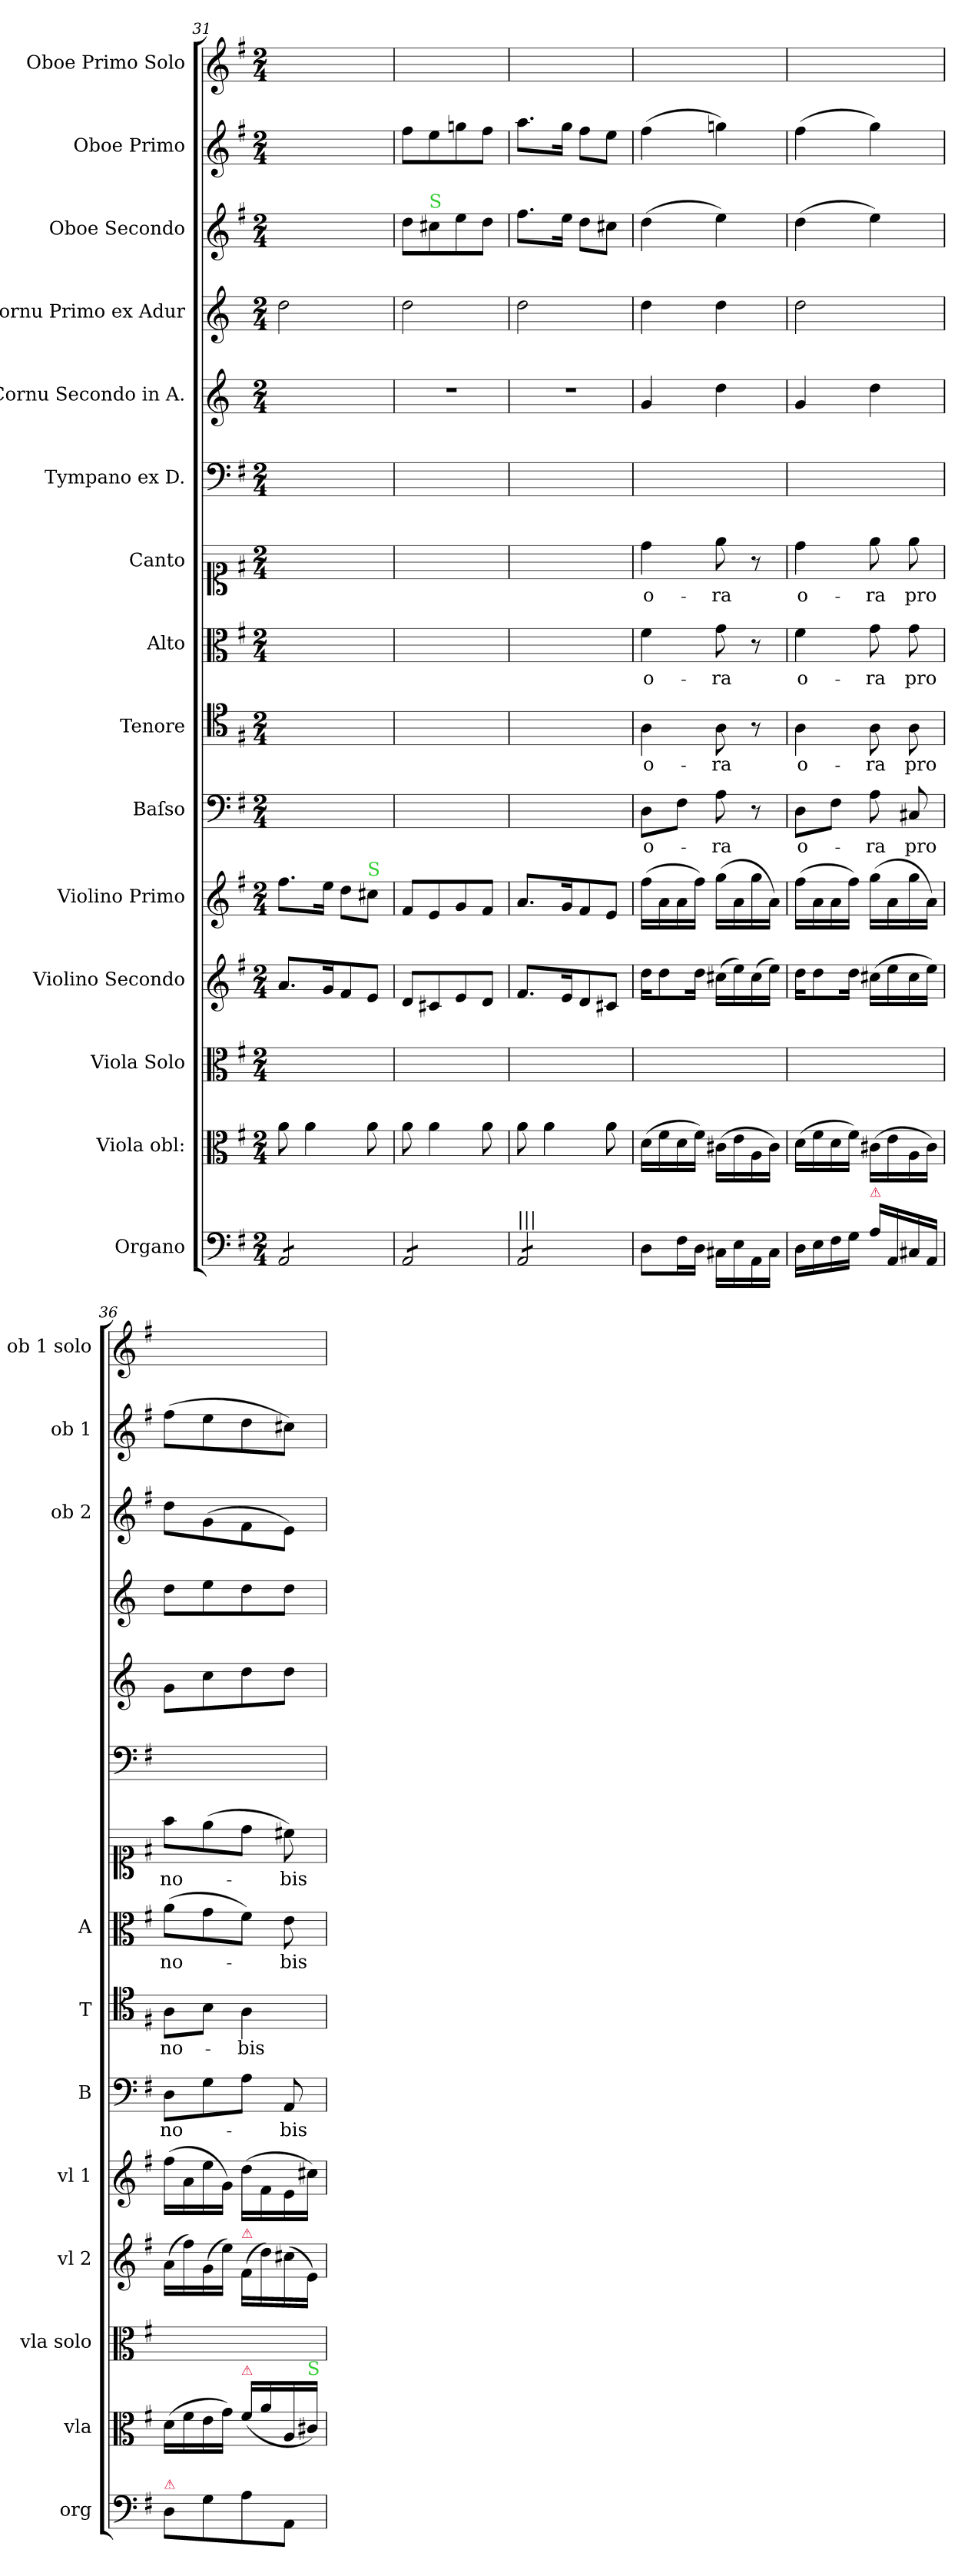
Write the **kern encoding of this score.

**kern	**dynam	**kern	**dynam	**kern	**kern	**dynam	**kern	**dynam	**kern	**text	**kern	**text	**kern	**text	**kern	**text	**kern	**kern	**kern	**kern	**kern	**kern
*part15	*part15	*part14	*part14	*part13	*part12	*part12	*part11	*part11	*part10	*part10	*part9	*part9	*part8	*part8	*part7	*part7	*part6	*part5	*part4	*part3	*part2	*part1
*staff15	*staff15	*staff14	*staff14	*staff13	*staff12	*staff12	*staff11	*staff11	*staff10	*staff10	*staff9	*staff9	*staff8	*staff8	*staff7	*staff7	*staff6	*staff5	*staff4	*staff3	*staff2	*staff1
*I"Organo	*	*I"Viola obl:	*	*I"Viola Solo	*I"Violino Secondo	*	*I"Violino Primo	*	*I"Baſso	*	*I"Tenore	*	*I"Alto	*	*I"Canto	*	*I"Tympano ex D.	*I"Cornu Secondo in A.	*I"Cornu Primo ex Adur	*I"Oboe Secondo	*I"Oboe Primo	*I"Oboe Primo Solo
*I'org	*	*I'vla	*	*I'vla solo	*I'vl 2	*	*I'vl 1	*	*I'B	*	*I'T	*	*I'A	*	*	*	*	*	*	*I'ob 2	*I'ob 1	*I'ob 1 solo
*clefF4	*	*clefC3	*	*clefC3	*clefG2	*	*clefG2	*	*clefF4	*	*clefC4	*	*clefC3	*	*clefC1	*	*clefF4	*clefG2	*clefG2	*clefG2	*clefG2	*clefG2
*	*	*	*	*	*	*	*	*	*	*	*	*	*	*	*	*	*	*ITrd3c5	*ITrd3c5	*	*	*
*k[f#]	*	*k[f#]	*	*k[f#]	*k[f#]	*	*k[f#]	*	*k[f#]	*	*k[f#]	*	*k[f#]	*	*k[f#]	*	*k[f#]	*k[f#]	*k[f#]	*k[f#]	*k[f#]	*k[f#]
*G:	*	*G:	*	*G:	*G:	*	*G:	*	*G:	*	*G:	*	*G:	*	*G:	*	*G:	*G:	*G:	*G:	*G:	*G:
*M2/4	*	*M2/4	*	*M2/4	*M2/4	*	*M2/4	*	*M2/4	*	*M2/4	*	*M2/4	*	*M2/4	*	*M2/4	*M2/4	*M2/4	*M2/4	*M2/4	*M2/4
=31	=31	=31	=31	=31	=31	=31	=31	=31	=31	=31	=31	=31	=31	=31	=31	=31	=31	=31	=31	=31	=31	=31
!LO:TX:a:t=||||	!	!	!	!	!	!	!	!	!	!	!	!	!	!	!	!	!	!	!	!	!	!
*tremolo	*	*	*	*	*	*	*	*	*	*	*	*	*	*	*	*	*	*	*	*	*	*
8AA/L	.	8a\	.	2ryy	8.a/L	.	8.ff#\L	.	2ryy	.	2ryy	.	2ryy	.	2ryy	.	2ryy	2ryy	2a\	2ryy	2ryy	2ryy
8AA/	.	4a\	.	.	.	.	.	.	.	.	.	.	.	.	.	.	.	.	.	.	.	.
.	.	.	.	.	16g/K	.	16ee\Jk	.	.	.	.	.	.	.	.	.	.	.	.	.	.	.
8AA/	.	.	.	.	8f#/	.	8dd\L	.	.	.	.	.	.	.	.	.	.	.	.	.	.	.
!	!	!	!	!	!	!	!LO:TX:a:color=limegreen:t=S	!	!	!	!	!	!	!	!	!	!	!	!	!	!	!
8AA/J	.	8a\	.	.	8e/J	.	8cc#X\J	.	.	.	.	.	.	.	.	.	.	.	.	.	.	.
=32	=32	=32	=32	=32	=32	=32	=32	=32	=32	=32	=32	=32	=32	=32	=32	=32	=32	=32	=32	=32	=32	=32
8AA/L	.	8a\	.	2ryy	8d/L	.	8f#/L	.	2ryy	.	2ryy	.	2ryy	.	2ryy	.	2ryy	2r	2a\	8dd\L	8ff#\L	2ryy
!	!	!	!	!	!	!	!	!	!	!	!	!	!	!	!	!	!	!	!	!LO:TX:a:color=limegreen:t=S	!	!
8AA/	.	4a\	.	.	8c#X/	.	8e/	.	.	.	.	.	.	.	.	.	.	.	.	8cc#X\	8ee\	.
8AA/	.	.	.	.	8e/	.	8g/	.	.	.	.	.	.	.	.	.	.	.	.	8ee\	8ggn\	.
8AA/J	.	8a\	.	.	8d/J	.	8f#/J	.	.	.	.	.	.	.	.	.	.	.	.	8dd\J	8ff#\J	.
=33	=33	=33	=33	=33	=33	=33	=33	=33	=33	=33	=33	=33	=33	=33	=33	=33	=33	=33	=33	=33	=33	=33
!LO:TX:a:t=|||	!	!	!	!	!	!	!	!	!	!	!	!	!	!	!	!	!	!	!	!	!	!
8AA/L	.	8a\	.	2ryy	8.f#/L	.	8.a/L	.	2ryy	.	2ryy	.	2ryy	.	2ryy	.	2ryy	2r	2a\	8.ff#\L	8.aa\L	2ryy
8AA/	.	4a\	.	.	.	.	.	.	.	.	.	.	.	.	.	.	.	.	.	.	.	.
.	.	.	.	.	16e/K	.	16g/K	.	.	.	.	.	.	.	.	.	.	.	.	16ee\Jk	16gg\Jk	.
8AA/	.	.	.	.	8d/	.	8f#/	.	.	.	.	.	.	.	.	.	.	.	.	8dd\L	8ff#\L	.
8AA/J	.	8a\	.	.	8c#X/J	.	8e/J	.	.	.	.	.	.	.	.	.	.	.	.	8cc#X\J	8ee\J	.
*Xtremolo	*	*	*	*	*	*	*	*	*	*	*	*	*	*	*	*	*	*	*	*	*	*
=34	=34	=34	=34	=34	=34	=34	=34	=34	=34	=34	=34	=34	=34	=34	=34	=34	=34	=34	=34	=34	=34	=34
!	!LO:DY:rj	!	!LO:DY:rj	!	!	!	!	!	!	!	!	!	!	!	!	!	!	!	!	!	!	!
8D\L	for	(16d\LL	for	2ryy	16dd\KL	.	(16ff#\LL	.	8D\L	o-	4A\	o-	4f#\	o-	4dd\	o-	2ryy	4d/	4a\	(4dd\	(4ff#\	2ryy
.	.	16f#\	.	.	8dd\	.	16a\	.	.	.	.	.	.	.	.	.	.	.	.	.	.	.
!	!	!	!	!	!	!	!	!LO:DY:b	!	!	!	!	!	!	!	!	!	!	!	!	!	!
16F#\L	.	16d\	.	.	.	.	16a\	for	8F#\J	.	.	.	.	.	.	.	.	.	.	.	.	.
16D\JJ	.	16f#\JJ)	.	.	16dd\Jk	for	16ff#\JJ)	.	.	.	.	.	.	.	.	.	.	.	.	.	.	.
16C#X\LL	.	(16c#X\LL	.	.	(16cc#X\LL	.	(16gg\LL	.	8A\	-ra	8A\	-ra	8g\	-ra	8ee\	-ra	.	4a\	4a\	4ee\)	4ggn\)	.
16E\	.	16e\	.	.	16ee\)	.	16a\	.	.	.	.	.	.	.	.	.	.	.	.	.	.	.
16AA\	.	16A\	.	.	(16cc#\	.	16gg\	.	8r	.	8r	.	8r	.	8r	.	.	.	.	.	.	.
16C#\JJ	.	16c#\JJ)	.	.	16ee\JJ)	.	16a\JJ)	.	.	.	.	.	.	.	.	.	.	.	.	.	.	.
=35	=35	=35	=35	=35	=35	=35	=35	=35	=35	=35	=35	=35	=35	=35	=35	=35	=35	=35	=35	=35	=35	=35
!	!	!	!	!	!	!	!	!	!	!LO:LY:i	!	!LO:LY:i	!	!	!	!LO:LY:i	!	!	!	!	!	!
16D\LL	.	(16d\LL	.	2ryy	16dd\KL	.	(16ff#\LL	.	8D\L	o-	4A\	o-	4f#\	o-	4dd\	o-	2ryy	4d/	2a\	(4dd\	(4ff#\	2ryy
16E\	.	16f#\	.	.	8dd\	.	16a\	.	.	.	.	.	.	.	.	.	.	.	.	.	.	.
16F#\	.	16d\	.	.	.	.	16a\	.	8F#\J	.	.	.	.	.	.	.	.	.	.	.	.	.
16G\JJ	.	16f#\JJ)	.	.	16dd\Jk	.	16ff#\JJ)	.	.	.	.	.	.	.	.	.	.	.	.	.	.	.
!LO:TX:a:color=crimson:t=⚠	!	!	!	!	!	!	!	!	!	!	!	!	!	!	!	!	!	!	!	!	!	!
!	!	!	!	!	!	!	!	!	!	!LO:LY:i	!	!LO:LY:i	!	!	!	!LO:LY:i	!	!	!	!	!	!
16A\LL	.	(16c#X\LL	.	.	(16cc#X\LL	.	(16gg\LL	.	8A\	-ra	8A\	-ra	8g\	-ra	8ee\	-ra	.	4a\	.	4ee\)	4gg\)	.
16AA/	.	16e\	.	.	16ee\	.	16a\	.	.	.	.	.	.	.	.	.	.	.	.	.	.	.
16C#X/	.	16A\	.	.	16cc#\	.	16gg\	.	8C#X/	pro	8A\	pro	8g\	pro	8ee\	pro	.	.	.	.	.	.
16AA/JJ	.	16c#\JJ)	.	.	16ee\JJ)	.	16a\JJ)	.	.	.	.	.	.	.	.	.	.	.	.	.	.	.
=36	=36	=36	=36	=36	=36	=36	=36	=36	=36	=36	=36	=36	=36	=36	=36	=36	=36	=36	=36	=36	=36	=36
!LO:TX:a:color=crimson:t=⚠	!	!	!	!	!	!	!	!	!	!	!	!	!	!	!	!	!	!	!	!	!	!
8D\L	.	(16d\LL	.	2ryy	(16a\LL	.	(16ff#\LL	.	8D\L	no-	8A\L	no-	(8a\L	no-	8ff#\L	no-	2ryy	8d\L	8a\L	8dd\L	(8ff#\L	2ryy
.	.	16f#\	.	.	16ff#\)	.	16a\	.	.	.	.	.	.	.	.	.	.	.	.	.	.	.
8G\	.	16e\	.	.	(16g\	.	16ee\	.	8G\	.	8B\J	.	8g\	.	(8ee\	.	.	8g\	8b\	(8g\	8ee\	.
.	.	16g\JJ)	.	.	16ee\JJ)	.	16g\JJ)	.	.	.	.	.	.	.	.	.	.	.	.	.	.	.
!	!	!	!	!	!LO:TX:a:color=crimson:t=⚠	!	!	!	!	!	!	!	!	!	!	!	!	!	!	!	!	!
!	!	!LO:TX:a:color=crimson:t=⚠	!	!	!	!	!	!	!	!	!	!	!	!	!	!	!	!	!	!	!	!
8A\	.	(>16f#\LL	.	.	(16f#/LL	.	(16dd\LL	.	8A\J	.	4A\	-bis	8f#\J)	.	8dd\J	.	.	8a\	8a\	8f#\	8dd\	.
.	.	16a\	.	.	16dd\)	.	16f#\	.	.	.	.	.	.	.	.	.	.	.	.	.	.	.
8AA/J	.	16A/	.	.	(16cc#X\	.	16e\	.	8AA/	-bis	.	.	8e\	-bis	8cc#X\)	-bis	.	8a\J	8a\J	8e\J)	8cc#X\J)	.
!	!	!LO:TX:a:color=limegreen:t=S	!	!	!	!	!	!	!	!	!	!	!	!	!	!	!	!	!	!	!	!
.	.	16c#X/JJ)	.	.	16e\JJ)	.	16cc#X\JJ)	.	.	.	.	.	.	.	.	.	.	.	.	.	.	.
=	=	=	=	=	=	=	=	=	=	=	=	=	=	=	=	=	=	=	=	=	=	=
*-	*-	*-	*-	*-	*-	*-	*-	*-	*-	*-	*-	*-	*-	*-	*-	*-	*-	*-	*-	*-	*-	*-
